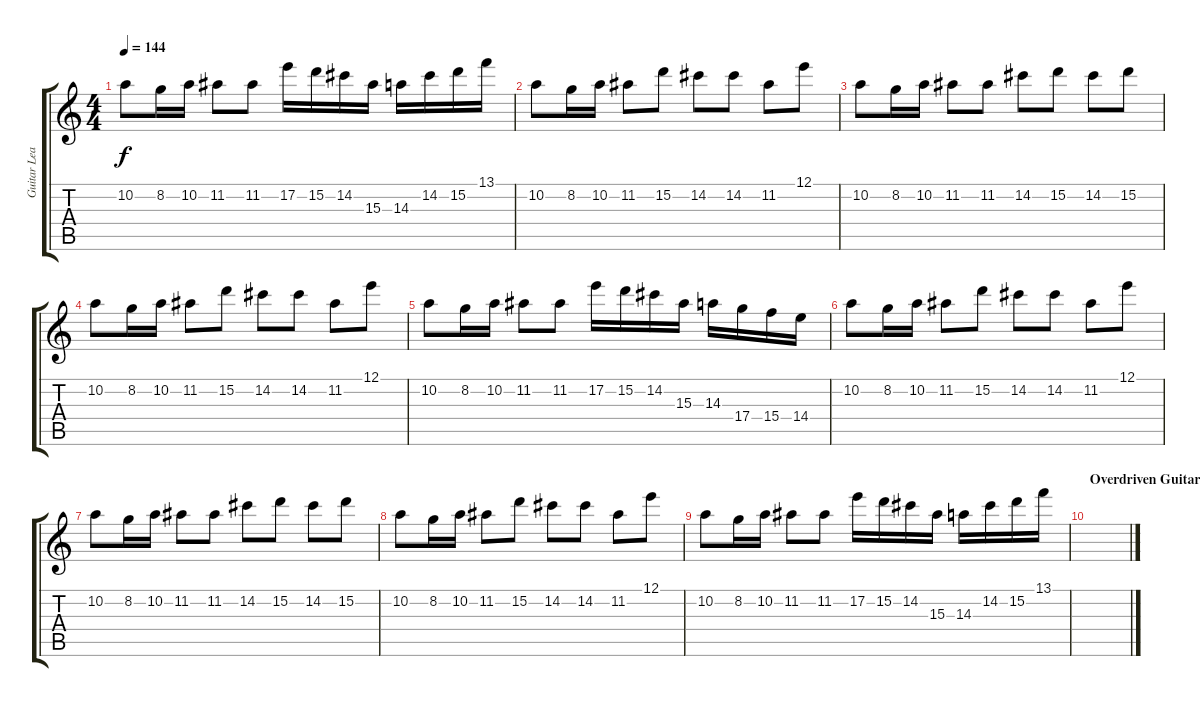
\track ("Guitar Lead" "Guitar Lea") {instrument distortionguitar}
\staff {score tabs}
\tuning (E4 B3 G3 D3 A2 E2) {hide}
\ts (4 4)
\tempo 144
\clef g2
\ks c
10.2.8{dy f} 8.2.16 10.2.16 11.2.8 11.2.8 17.2.16 15.2.16 14.2.16 15.3.16 14.3.16 14.2.16 15.2.16 13.1.16 |
10.2.8 8.2.16 10.2.16 11.2.8 15.2.8 14.2.8 14.2.8 11.2.8 12.1.8 |
10.2.8 8.2.16 10.2.16 11.2.8 11.2.8 14.2.8 15.2.8 14.2.8 15.2.8 |
10.2.8 8.2.16 10.2.16 11.2.8 15.2.8 14.2.8 14.2.8 11.2.8 12.1.8 |
10.2.8 8.2.16 10.2.16 11.2.8 11.2.8 17.2.16 15.2.16 14.2.16 15.3.16 14.3.16 17.4.16 15.4.16 14.4.16 |
10.2.8 8.2.16 10.2.16 11.2.8 15.2.8 14.2.8 14.2.8 11.2.8 12.1.8 |
10.2.8 8.2.16 10.2.16 11.2.8 11.2.8 14.2.8 15.2.8 14.2.8 15.2.8 |
10.2.8 8.2.16 10.2.16 11.2.8 15.2.8 14.2.8 14.2.8 11.2.8 12.1.8 |
10.2.8 8.2.16 10.2.16 11.2.8 11.2.8 17.2.16 15.2.16 14.2.16 15.3.16 14.3.16 14.2.16 15.2.16 13.1.16 |
\section ("" "Overdriven Guitar Solo")
